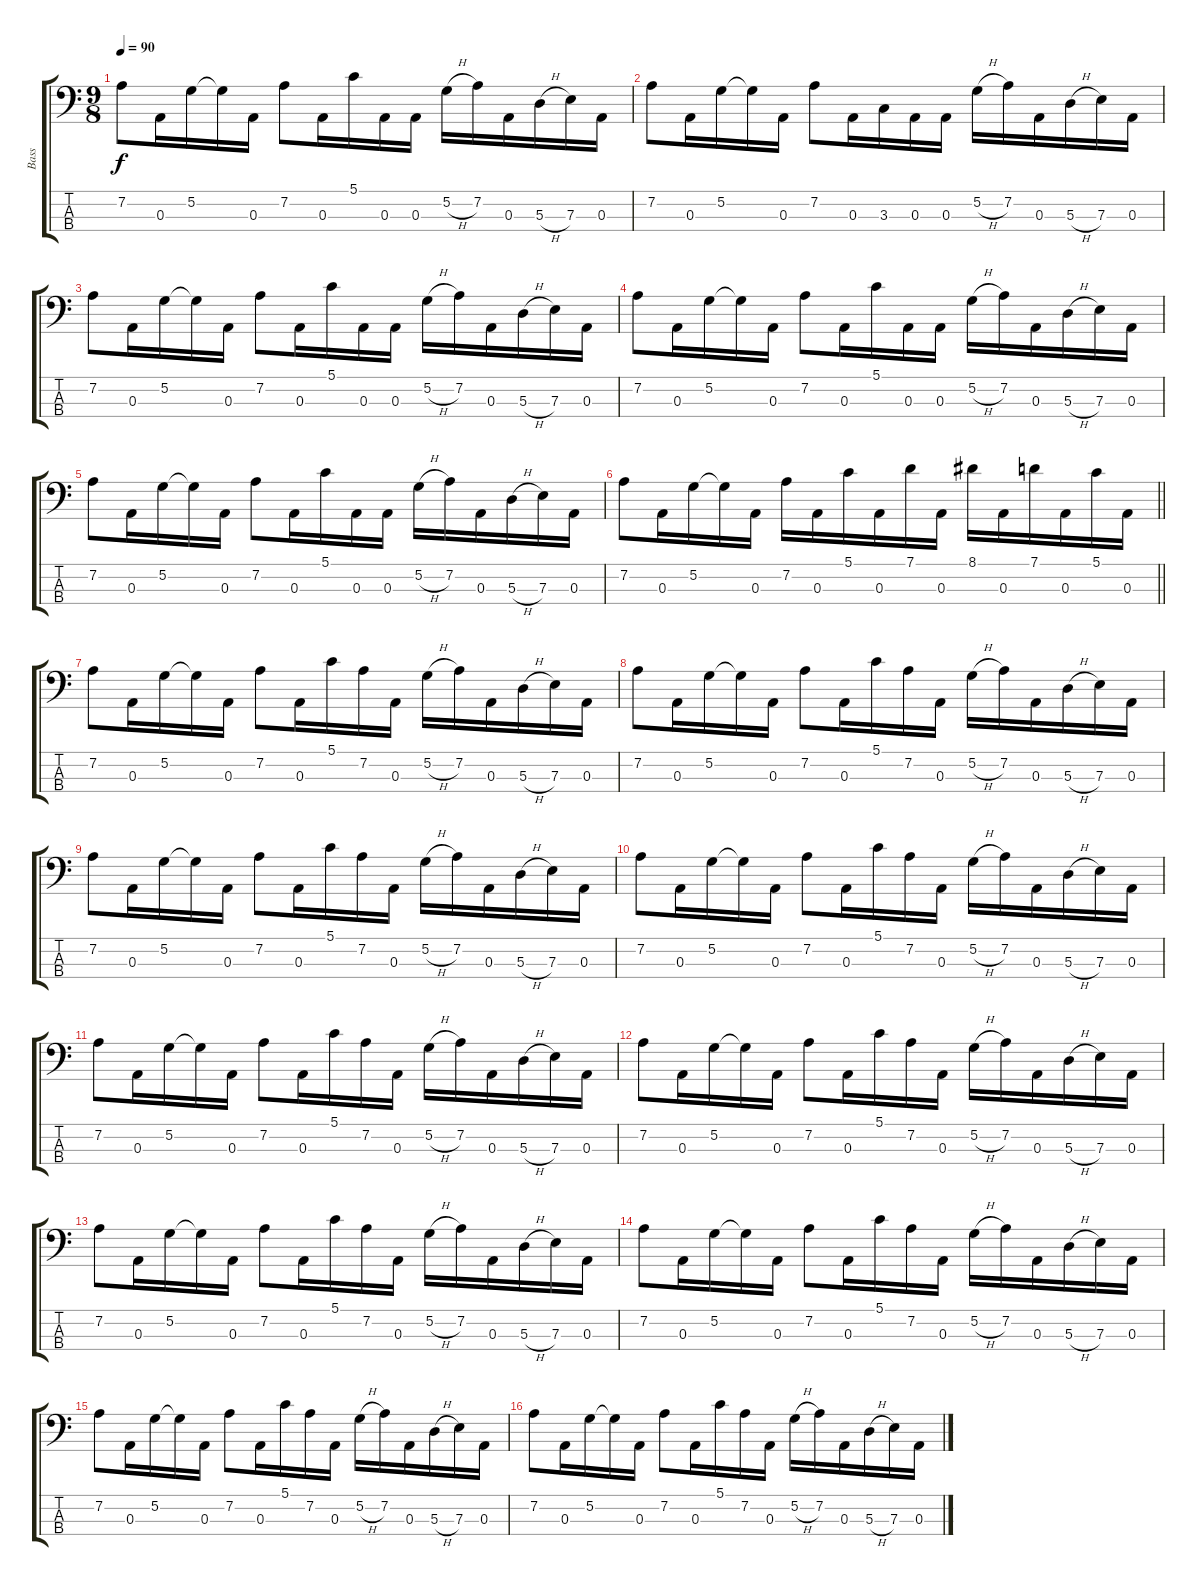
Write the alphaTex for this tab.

\track ("Bass" "Bass") {instrument electricbassfinger}
\staff {score tabs}
\tuning (G2 D2 A1 D1) {hide}
\ts (9 8)
\tempo 90
\clef f4
\ks c
7.2.8{dy f} 0.3.16 5.2.16 5.2{t}.16 0.3.16 7.2.8 0.3.16 5.1.16 0.3.16 0.3.16 5.2{h}.16 7.2.16 0.3.16 5.3{h}.16 7.3.16 0.3.16 |
7.2.8 0.3.16 5.2.16 5.2{t}.16 0.3.16 7.2.8 0.3.16 3.3.16 0.3.16 0.3.16 5.2{h}.16 7.2.16 0.3.16 5.3{h}.16 7.3.16 0.3.16 |
7.2.8 0.3.16 5.2.16 5.2{t}.16 0.3.16 7.2.8 0.3.16 5.1.16 0.3.16 0.3.16 5.2{h}.16 7.2.16 0.3.16 5.3{h}.16 7.3.16 0.3.16 |
7.2.8 0.3.16 5.2.16 5.2{t}.16 0.3.16 7.2.8 0.3.16 5.1.16 0.3.16 0.3.16 5.2{h}.16 7.2.16 0.3.16 5.3{h}.16 7.3.16 0.3.16 |
7.2.8 0.3.16 5.2.16 5.2{t}.16 0.3.16 7.2.8 0.3.16 5.1.16 0.3.16 0.3.16 5.2{h}.16 7.2.16 0.3.16 5.3{h}.16 7.3.16 0.3.16 |
\barLineRight lightlight
7.2.8 0.3.16 5.2.16 5.2{t}.16 0.3.16 7.2.16 0.3.16 5.1.16 0.3.16 7.1.16 0.3.16 8.1.16 0.3.16 7.1.16 0.3.16 5.1.16 0.3.16 |
\section ("" "")
7.2.8 0.3.16 5.2.16 5.2{t}.16 0.3.16 7.2.8 0.3.16 5.1.16 7.2.16 0.3.16 5.2{h}.16 7.2.16 0.3.16 5.3{h}.16 7.3.16 0.3.16 |
7.2.8 0.3.16 5.2.16 5.2{t}.16 0.3.16 7.2.8 0.3.16 5.1.16 7.2.16 0.3.16 5.2{h}.16 7.2.16 0.3.16 5.3{h}.16 7.3.16 0.3.16 |
7.2.8 0.3.16 5.2.16 5.2{t}.16 0.3.16 7.2.8 0.3.16 5.1.16 7.2.16 0.3.16 5.2{h}.16 7.2.16 0.3.16 5.3{h}.16 7.3.16 0.3.16 |
7.2.8 0.3.16 5.2.16 5.2{t}.16 0.3.16 7.2.8 0.3.16 5.1.16 7.2.16 0.3.16 5.2{h}.16 7.2.16 0.3.16 5.3{h}.16 7.3.16 0.3.16 |
7.2.8 0.3.16 5.2.16 5.2{t}.16 0.3.16 7.2.8 0.3.16 5.1.16 7.2.16 0.3.16 5.2{h}.16 7.2.16 0.3.16 5.3{h}.16 7.3.16 0.3.16 |
7.2.8 0.3.16 5.2.16 5.2{t}.16 0.3.16 7.2.8 0.3.16 5.1.16 7.2.16 0.3.16 5.2{h}.16 7.2.16 0.3.16 5.3{h}.16 7.3.16 0.3.16 |
7.2.8 0.3.16 5.2.16 5.2{t}.16 0.3.16 7.2.8 0.3.16 5.1.16 7.2.16 0.3.16 5.2{h}.16 7.2.16 0.3.16 5.3{h}.16 7.3.16 0.3.16 |
7.2.8 0.3.16 5.2.16 5.2{t}.16 0.3.16 7.2.8 0.3.16 5.1.16 7.2.16 0.3.16 5.2{h}.16 7.2.16 0.3.16 5.3{h}.16 7.3.16 0.3.16 |
7.2.8 0.3.16 5.2.16 5.2{t}.16 0.3.16 7.2.8 0.3.16 5.1.16 7.2.16 0.3.16 5.2{h}.16 7.2.16 0.3.16 5.3{h}.16 7.3.16 0.3.16 |
7.2.8 0.3.16 5.2.16 5.2{t}.16 0.3.16 7.2.8 0.3.16 5.1.16 7.2.16 0.3.16 5.2{h}.16 7.2.16 0.3.16 5.3{h}.16 7.3.16 0.3.16
